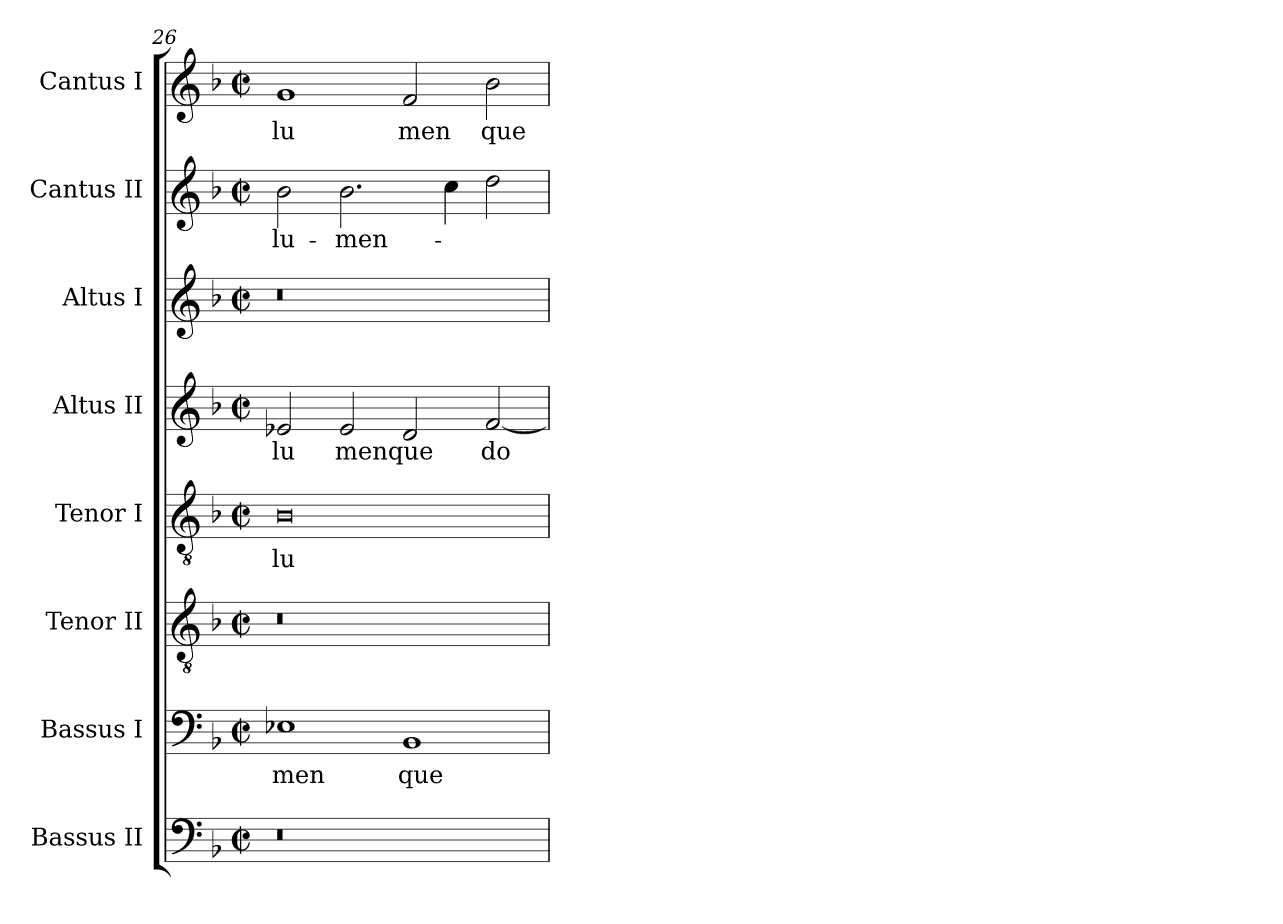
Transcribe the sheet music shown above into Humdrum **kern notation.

**kern	**kern	**text	**kern	**kern	**text	**kern	**text	**kern	**kern	**text	**kern	**text
*part8	*part7	*part7	*part6	*part5	*part5	*part4	*part4	*part3	*part2	*part2	*part1	*part1
*staff8	*staff7	*staff7	*staff6	*staff5	*staff5	*staff4	*staff4	*staff3	*staff2	*staff2	*staff1	*staff1
*I"Bassus II	*I"Bassus I	*	*I"Tenor II	*I"Tenor I	*	*I"Altus II	*	*I"Altus I	*I"Cantus II	*	*I"Cantus I	*
*I'B II	*I'B I	*	*I'T II	*I'T I	*	*I'A II	*	*I'A I	*	*	*	*
*clefF4	*clefF4	*	*clefGv2	*clefGv2	*	*clefG2	*	*clefG2	*clefG2	*	*clefG2	*
*k[b-]	*k[b-]	*	*k[b-]	*k[b-]	*	*k[b-]	*	*k[b-]	*k[b-]	*	*k[b-]	*
*F:	*F:	*	*F:	*F:	*	*F:	*	*F:	*F:	*	*F:	*
*M2/2	*M2/2	*	*M2/2	*M2/2	*	*M2/2	*	*M2/2	*M2/2	*	*M2/2	*
*met(c|)	*met(c|)	*	*met(c|)	*met(c|)	*	*met(c|)	*	*met(c|)	*met(c|)	*	*met(c|)	*
=26	=26	=26	=26	=26	=26	=26	=26	=26	=26	=26	=26	=26
!	!	!LO:LY:b:cj	!	!	!LO:LY:b:cj	!	!LO:LY:b:cj	!	!	!LO:LY:b:cj	!	!LO:LY:b:cj
0r	1E-X	men	0r	0B-	-lu-	2e-X/	lu	0r	2b-\	-lu-	1g	lu
!	!	!	!	!	!	!	!LO:LY:b:cj	!	!	!LO:LY:b	!	!
.	.	.	.	.	.	2e-/	menque	.	2.b-\	-men-	.	.
!	!	!LO:LY:b:cj	!	!	!	!	!	!	!	!	!	!LO:LY:b:cj
.	1BB-	que	.	.	.	2d/	.	.	.	.	2f/	men
.	.	.	.	.	.	.	.	.	4cc\	.	.	.
!	!	!	!	!	!	!	!LO:LY:b:cj	!	!	!	!	!LO:LY:b:cj
.	.	.	.	.	.	[<2f/	do	.	2dd\	.	2b-\	que
=	=	=	=	=	=	=	=	=	=	=	=	=
*-	*-	*-	*-	*-	*-	*-	*-	*-	*-	*-	*-	*-
